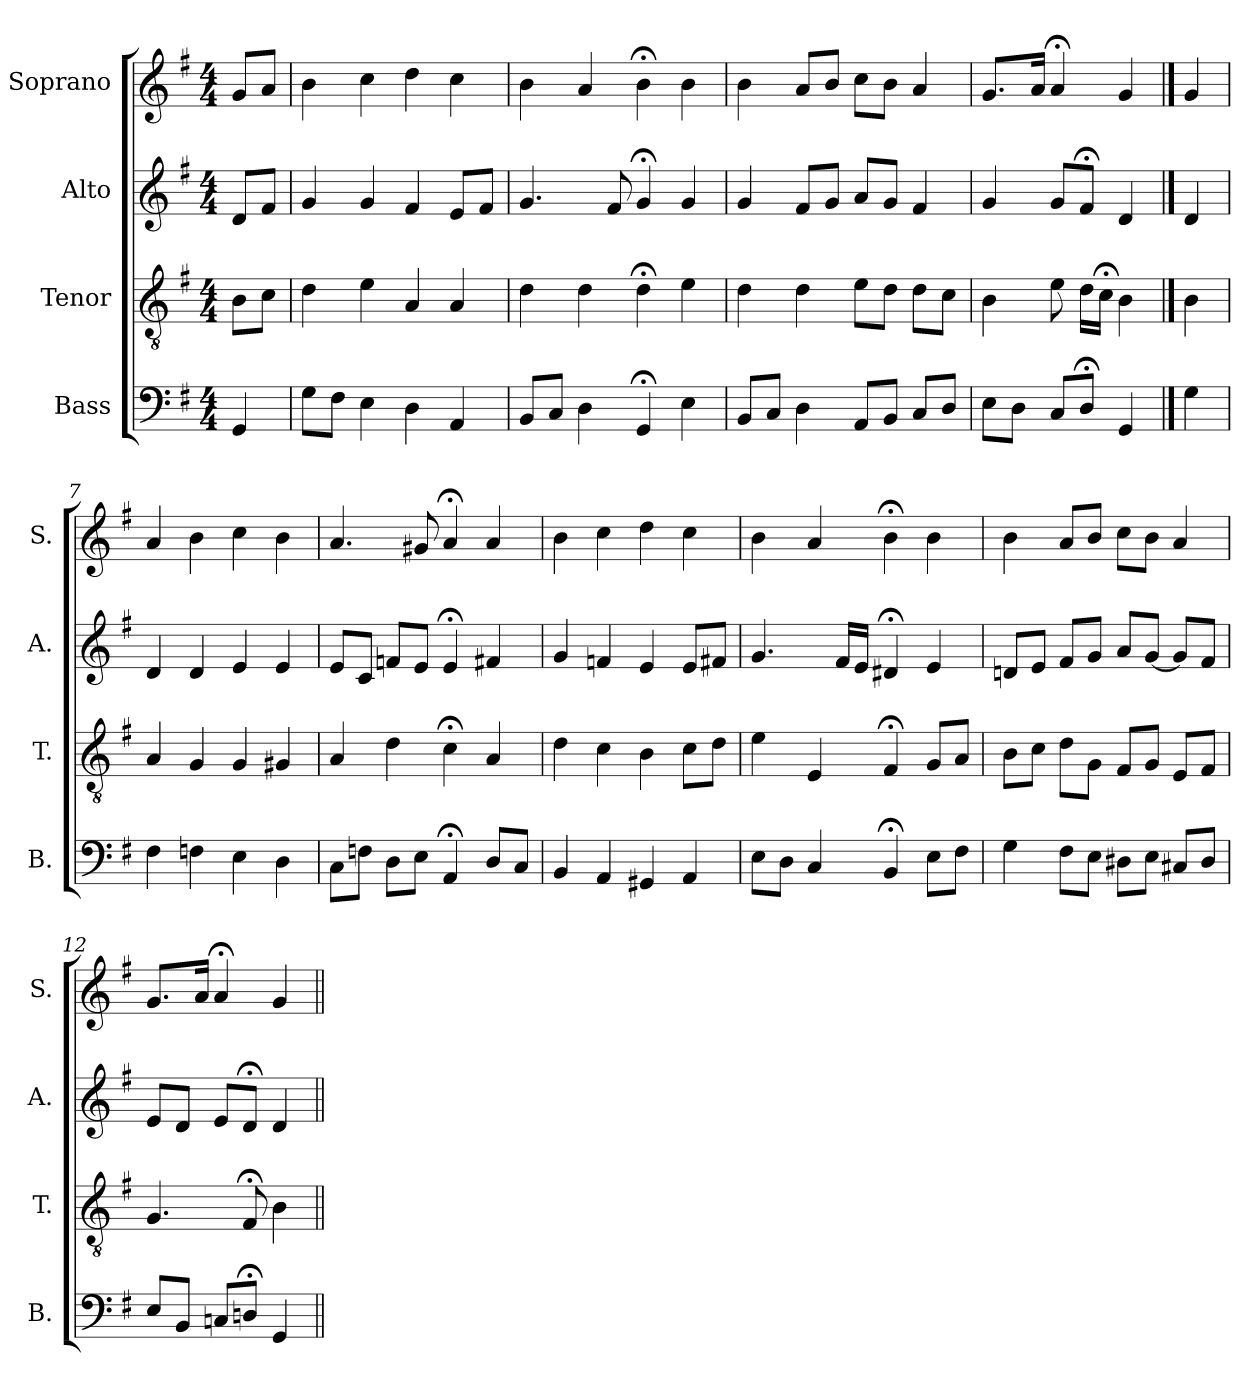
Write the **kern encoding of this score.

**kern	**kern	**kern	**kern
*part4	*part3	*part2	*part1
*staff4	*staff3	*staff2	*staff1
*I"Bass	*I"Tenor	*I"Alto	*I"Soprano
*I'B.	*I'T.	*I'A.	*I'S.
*clefF4	*clefGv2	*clefG2	*clefG2
*	*ITrd7c12	*	*
*k[f#]	*k[f#]	*k[f#]	*k[f#]
*G:	*G:	*G:	*G:
*M4/4	*M4/4	*M4/4	*M4/4
=1	=1	=1	=1
4GG/	8BB\L	8d/L	8g/L
.	8C\J	8f#/J	8a/J
=2	=2	=2	=2
8G\L	4D\	4g/	4b\
8F#\J	.	.	.
4E\	4E\	4g/	4cc\
4D\	4AA/	4f#/	4dd\
4AA/	4AA/	8e/L	4cc\
.	.	8f#/J	.
=3	=3	=3	=3
8BB/L	4D\	4.g/	4b\
8C/J	.	.	.
4D\	4D\	.	4a/
.	.	8f#/	.
4GG;</	4D;<\	4g;</	4b;<\
4E\	4E\	4g/	4b\
=4	=4	=4	=4
8BB/L	4D\	4g/	4b\
8C/J	.	.	.
4D\	4D\	8f#/L	8a/L
.	.	8g/J	8b/J
8AA/L	8E\L	8a/L	8cc\L
8BB/J	8D\J	8g/J	8b\J
8C/L	8D\L	4f#/	4a/
8D/J	8C\J	.	.
=5	=5	=5	=5
8E\L	4BB\	4g/	8.g/L
8D\J	.	.	.
.	.	.	16a/Jk
8C/L	8E\	8g/L	4a;</
8D;</J	16D\LL	8f#;</J	.
.	16C;<\JJ	.	.
4GG/	4BB\	4d/	4g/
==6	==6	==6	==6
4G\	4BB\	4d/	4g/
!!LO:LB:g=z
=7	=7	=7	=7
4F#\	4AA/	4d/	4a/
4Fn\	4GG/	4d/	4b\
4E\	4GG/	4e/	4cc\
4D\	4GG#X/	4e/	4b\
=8	=8	=8	=8
8C\L	4AA/	8e/L	4.a/
8Fn\J	.	8c/J	.
8D\L	4D\	8fn/L	.
8E\J	.	8e/J	8g#X/
4AA;</	4C;<\	4e;</	4a;</
8D/L	4AA/	4f#X/	4a/
8C/J	.	.	.
=9	=9	=9	=9
4BB/	4D\	4g/	4b\
4AA/	4C\	4fn/	4cc\
4GG#X/	4BB\	4e/	4dd\
4AA/	8C\L	8e/L	4cc\
.	8D\J	8f#X/J	.
!!LO:PB:g=z
=10	=10	=10	=10
8E\L	4E\	4.g/	4b\
8D\J	.	.	.
4C/	4EE/	.	4a/
.	.	16f#/LL	.
.	.	16e/JJ	.
4BB;</	4FF#;</	4d#X;</	4b;<\
8E\L	8GG/L	4e/	4b\
8F#\J	8AA/J	.	.
=11	=11	=11	=11
4G\	8BB\L	8dn/L	4b\
.	8C\J	8e/J	.
8F#\L	8D\L	8f#/L	8a/L
8E\J	8GG\J	8g/J	8b/J
8D#X\L	8FF#/L	8a/L	8cc\L
8E\J	8GG/J	[8g/J	8b\J
8C#X/L	8EE/L	8g/L]	4a/
8D#/J	8FF#/J	8f#/J	.
=12	=12	=12	=12
8E/L	4.GG/	8e/L	8.g/L
8BB/J	.	8d/J	.
.	.	.	16a/Jk
8Cn/L	.	8e/L	4a;</
8Dn;</J	8FF#;</	8d;</J	.
4GG/	4BB\	4d/	4g/
=||	=||	=||	=||
*-	*-	*-	*-
